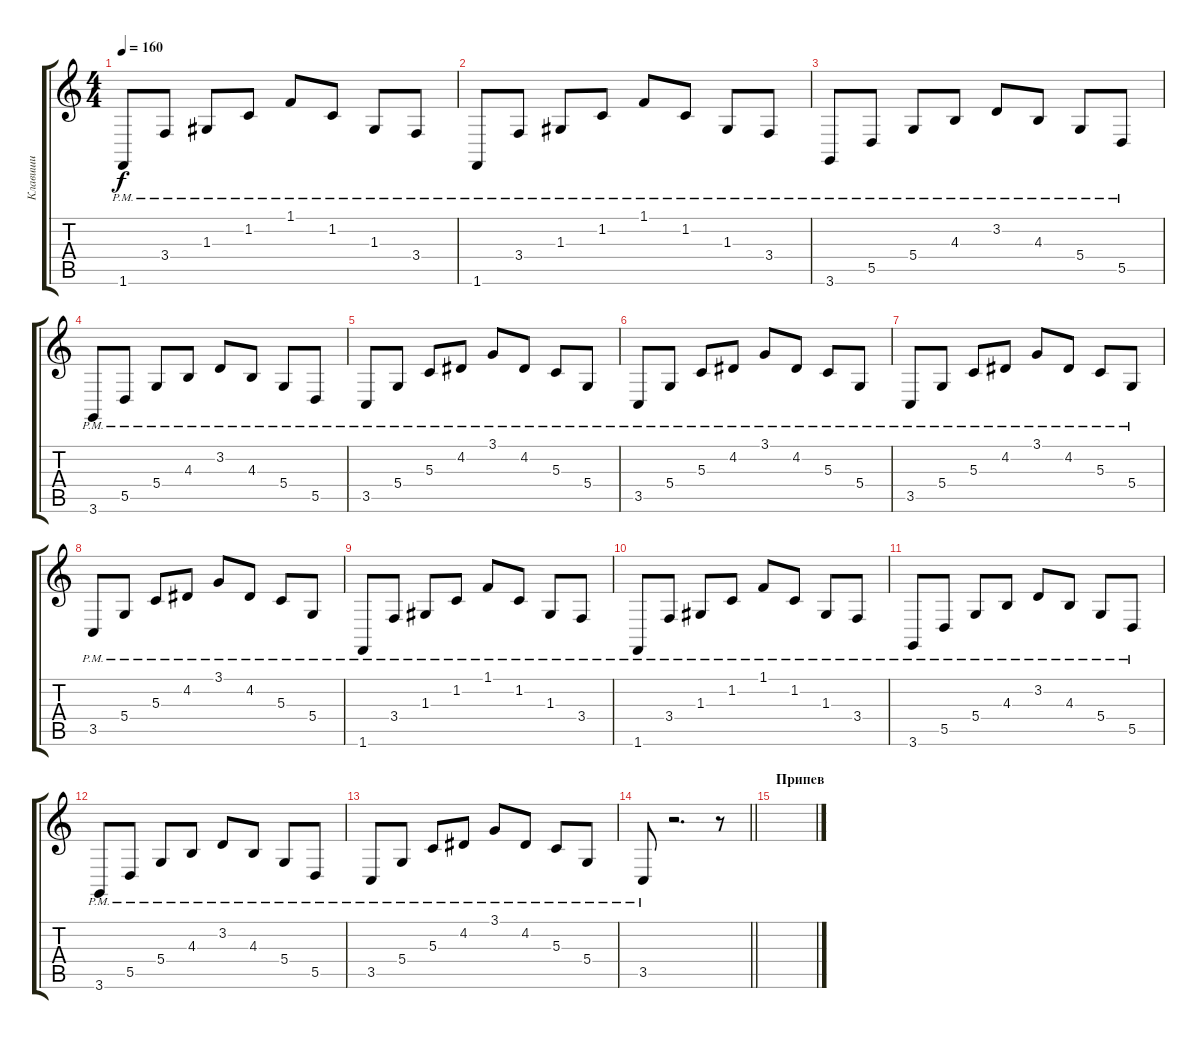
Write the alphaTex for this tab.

\track ("Клавиши" "Клавиши") {instrument applause}
\staff {score tabs}
\tuning (E4 B3 G3 D3 A2 E2) {hide}
\ts (4 4)
\tempo 160
\clef g2
\ks c
1.6{pm}.8{dy f} 3.4{pm}.8 1.3{pm}.8 1.2{pm}.8 1.1{pm}.8 1.2{pm}.8 1.3{pm}.8 3.4{pm}.8 |
1.6{pm}.8 3.4{pm}.8 1.3{pm}.8 1.2{pm}.8 1.1{pm}.8 1.2{pm}.8 1.3{pm}.8 3.4{pm}.8 |
3.6{pm}.8 5.5{pm}.8 5.4{pm}.8 4.3{pm}.8 3.2{pm}.8 4.3{pm}.8 5.4{pm}.8 5.5{pm}.8 |
3.6{pm}.8 5.5{pm}.8 5.4{pm}.8 4.3{pm}.8 3.2{pm}.8 4.3{pm}.8 5.4{pm}.8 5.5{pm}.8 |
3.5{pm}.8 5.4{pm}.8 5.3{pm}.8 4.2{pm}.8 3.1{pm}.8 4.2{pm}.8 5.3{pm}.8 5.4{pm}.8 |
3.5{pm}.8 5.4{pm}.8 5.3{pm}.8 4.2{pm}.8 3.1{pm}.8 4.2{pm}.8 5.3{pm}.8 5.4{pm}.8 |
3.5{pm}.8 5.4{pm}.8 5.3{pm}.8 4.2{pm}.8 3.1{pm}.8 4.2{pm}.8 5.3{pm}.8 5.4{pm}.8 |
3.5{pm}.8 5.4{pm}.8 5.3{pm}.8 4.2{pm}.8 3.1{pm}.8 4.2{pm}.8 5.3{pm}.8 5.4{pm}.8 |
1.6{pm}.8 3.4{pm}.8 1.3{pm}.8 1.2{pm}.8 1.1{pm}.8 1.2{pm}.8 1.3{pm}.8 3.4{pm}.8 |
1.6{pm}.8 3.4{pm}.8 1.3{pm}.8 1.2{pm}.8 1.1{pm}.8 1.2{pm}.8 1.3{pm}.8 3.4{pm}.8 |
3.6{pm}.8 5.5{pm}.8 5.4{pm}.8 4.3{pm}.8 3.2{pm}.8 4.3{pm}.8 5.4{pm}.8 5.5{pm}.8 |
3.6{pm}.8 5.5{pm}.8 5.4{pm}.8 4.3{pm}.8 3.2{pm}.8 4.3{pm}.8 5.4{pm}.8 5.5{pm}.8 |
3.5{pm}.8 5.4{pm}.8 5.3{pm}.8 4.2{pm}.8 3.1{pm}.8 4.2{pm}.8 5.3{pm}.8 5.4{pm}.8 |
\barLineRight lightlight
3.5{pm}.8 r.2{d} r.8 |
\section ("" "Припев")
